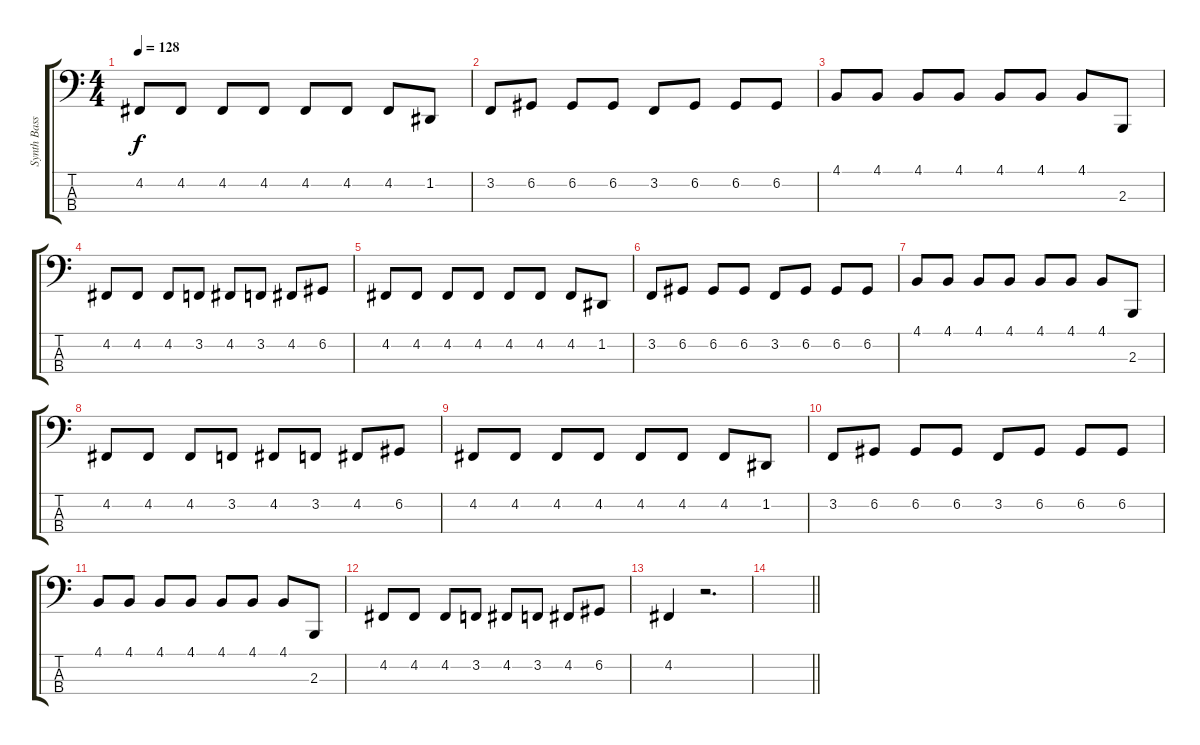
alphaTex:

\track ("Synth Bass" "Synth Bass") {instrument lead2sawtooth}
\staff {score tabs}
\tuning (G2 D2 A1 E1) {hide}
\ts (4 4)
\tempo 128
\clef f4
\ks c
4.2.8{dy f} 4.2.8 4.2.8 4.2.8 4.2.8 4.2.8 4.2.8 1.2.8 |
3.2.8 6.2.8 6.2.8 6.2.8 3.2.8 6.2.8 6.2.8 6.2.8 |
4.1.8 4.1.8 4.1.8 4.1.8 4.1.8 4.1.8 4.1.8 2.3.8 |
4.2.8 4.2.8 4.2.8 3.2.8 4.2.8 3.2.8 4.2.8 6.2.8 |
4.2.8 4.2.8 4.2.8 4.2.8 4.2.8 4.2.8 4.2.8 1.2.8 |
3.2.8 6.2.8 6.2.8 6.2.8 3.2.8 6.2.8 6.2.8 6.2.8 |
4.1.8 4.1.8 4.1.8 4.1.8 4.1.8 4.1.8 4.1.8 2.3.8 |
4.2.8 4.2.8 4.2.8 3.2.8 4.2.8 3.2.8 4.2.8 6.2.8 |
4.2.8 4.2.8 4.2.8 4.2.8 4.2.8 4.2.8 4.2.8 1.2.8 |
3.2.8 6.2.8 6.2.8 6.2.8 3.2.8 6.2.8 6.2.8 6.2.8 |
4.1.8 4.1.8 4.1.8 4.1.8 4.1.8 4.1.8 4.1.8 2.3.8 |
4.2.8 4.2.8 4.2.8 3.2.8 4.2.8 3.2.8 4.2.8 6.2.8 |
4.2.4 r.2{d} |
\barLineRight lightlight
